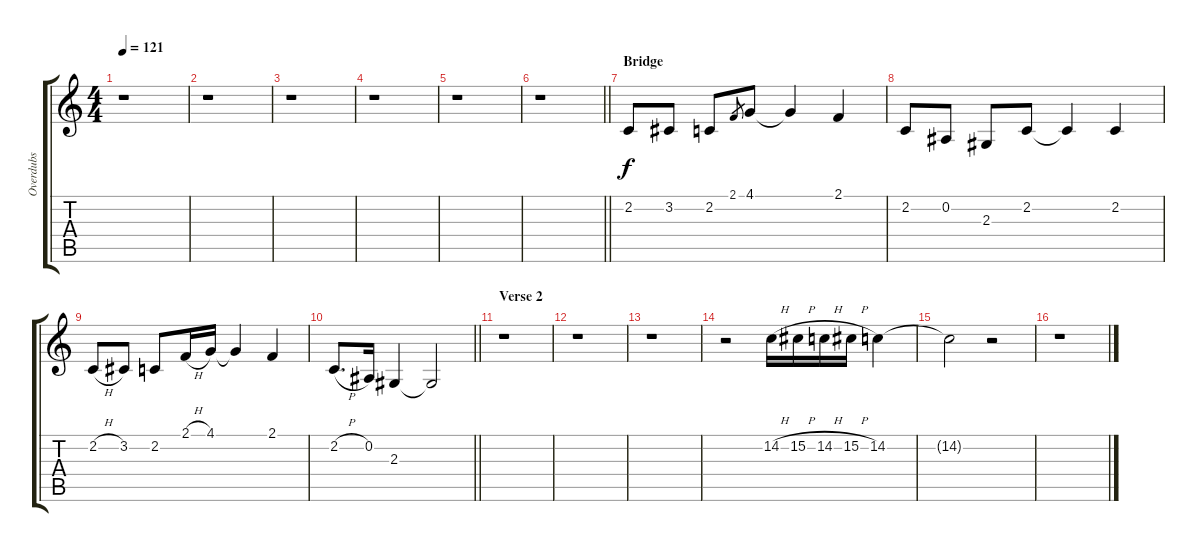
\track ("Overdubs" "Overdubs") {instrument synthbrass1}
\staff {score tabs}
\tuning (Eb4 Bb3 Gb3 Db3 Ab2 Eb2) {hide}
\ts (4 4)
\tempo 121
\clef g2
\ks c
r.1{dy f} |
r.1 |
r.1 |
r.1 |
r.1 |
\barLineRight lightlight
r.1 |
\section ("" "Bridge")
2.2.8 3.2.8 2.2.8 2.1.8{gr} 4.1.8 4.1{t}.4 2.1.4 |
2.2.8 0.2.8 2.3.8 2.2.8 2.2{t}.4 2.2.4 |
2.2{h}.8 3.2.8 2.2.8 2.1{h}.16 4.1.16 4.1{t}.4 2.1.4 |
\barLineRight lightlight
2.2{h}.8{d} 0.2.16 2.3.4 2.3{t}.2 |
\section ("" "Verse 2")
r.1 |
r.1 |
r.1 |
r.2 14.2{h}.16 15.2{h}.16 14.2{h}.16 15.2{h}.16 14.2.4{volume 10} |
14.2{t}.2 r.2 |
r.1
